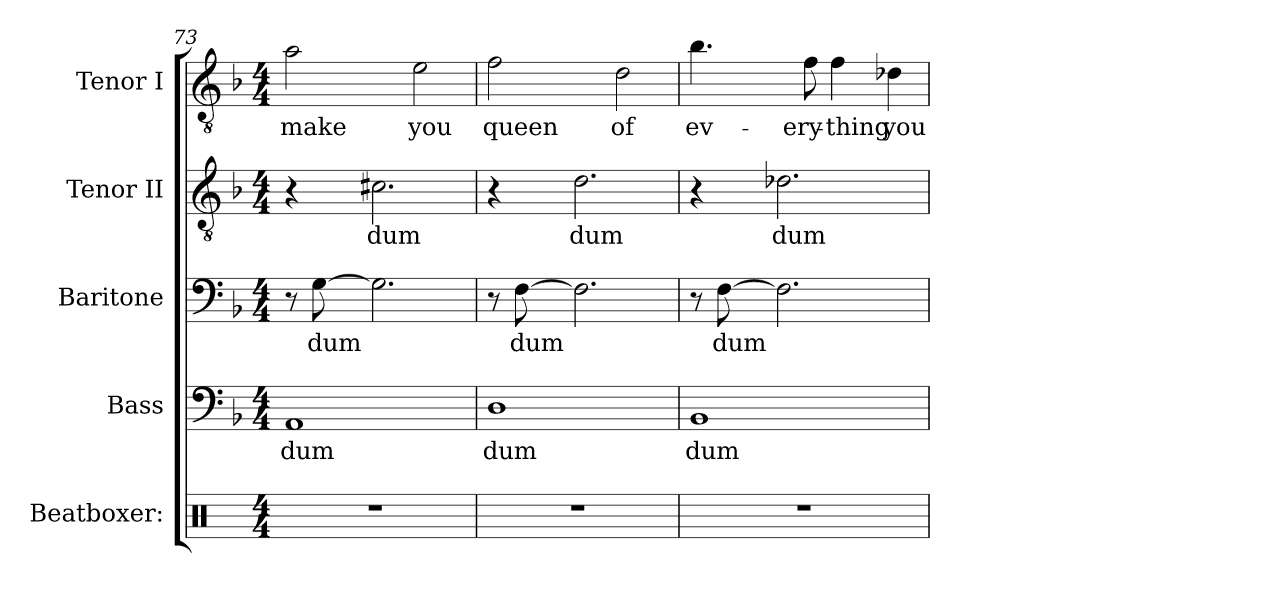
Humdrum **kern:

**kern	**kern	**text	**kern	**text	**kern	**text	**kern	**text
*part5	*part4	*part4	*part3	*part3	*part2	*part2	*part1	*part1
*staff5	*staff4	*staff4	*staff3	*staff3	*staff2	*staff2	*staff1	*staff1
*I"Beatboxer:	*I"Bass	*	*I"Baritone	*	*I"Tenor II	*	*I"Tenor I	*
*I'BOX.	*I'B.	*	*I'BT.	*	*I'TII.	*	*I'TI.	*
*clefX	*clefF4	*	*clefF4	*	*clefGv2	*	*clefGv2	*
*k[]	*k[b-]	*	*k[b-]	*	*k[b-]	*	*k[b-]	*
*M4/4	*M4/4	*	*M4/4	*	*M4/4	*	*M4/4	*
=73	=73	=73	=73	=73	=73	=73	=73	=73
1r	1AA	dum	8r	.	4r	.	2a\	make
.	.	.	[8G\	dum	.	.	.	.
.	.	.	2.G\]	.	2.c#X\	dum	.	.
.	.	.	.	.	.	.	2e\	you
!!LO:PB:g=z
=74	=74	=74	=74	=74	=74	=74	=74	=74
1r	1D	dum	8r	.	4r	.	2f\	queen
.	.	.	[8F\	dum	.	.	.	.
.	.	.	2.F\]	.	2.d\	dum	.	.
.	.	.	.	.	.	.	2d\	of
=75	=75	=75	=75	=75	=75	=75	=75	=75
1r	1BB-	dum	8r	.	4r	.	4.b-\	ev-
.	.	.	[8F\	dum	.	.	.	.
.	.	.	2.F\]	.	2.d-X\	dum	.	.
.	.	.	.	.	.	.	8f\	-ery-
.	.	.	.	.	.	.	4f\	-thing
.	.	.	.	.	.	.	4d-X\	you
=	=	=	=	=	=	=	=	=
*-	*-	*-	*-	*-	*-	*-	*-	*-
